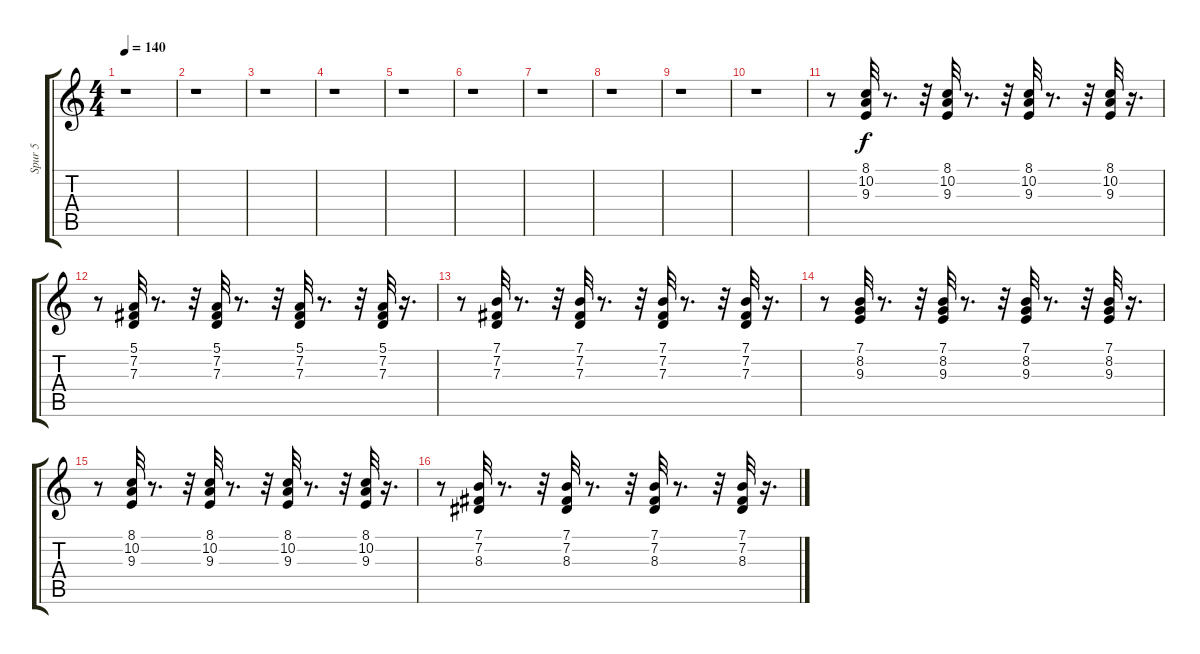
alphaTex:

\track ("Spur 5" "Spur 5") {instrument lead2sawtooth}
\staff {score tabs}
\tuning (E4 B3 G3 D3 A2 E2) {hide}
\ts (4 4)
\tempo 140
\clef g2
\ks c
r.1{dy f instrument lead2sawtooth} |
r.1 |
r.1 |
r.1 |
r.1 |
r.1 |
r.1 |
r.1 |
r.1 |
r.1 |
r.8 (8.1 10.2 9.3).32 r.8{d} r.32 (8.1 10.2 9.3).32 r.8{d} r.32 (8.1 10.2 9.3).32 r.8{d} r.32 (8.1 10.2 9.3).32 r.16{d} |
r.8 (5.1 7.2 7.3).32 r.8{d} r.32 (5.1 7.2 7.3).32 r.8{d} r.32 (5.1 7.2 7.3).32 r.8{d} r.32 (5.1 7.2 7.3).32 r.16{d} |
r.8 (7.1 7.2 7.3).32 r.8{d} r.32 (7.1 7.2 7.3).32 r.8{d} r.32 (7.1 7.2 7.3).32 r.8{d} r.32 (7.1 7.2 7.3).32 r.16{d} |
r.8 (7.1 8.2 9.3).32 r.8{d} r.32 (7.1 8.2 9.3).32 r.8{d} r.32 (7.1 8.2 9.3).32 r.8{d} r.32 (7.1 8.2 9.3).32 r.16{d} |
r.8 (8.1 10.2 9.3).32 r.8{d} r.32 (8.1 10.2 9.3).32 r.8{d} r.32 (8.1 10.2 9.3).32 r.8{d} r.32 (8.1 10.2 9.3).32 r.16{d} |
r.8 (7.1 7.2 8.3).32 r.8{d} r.32 (7.1 7.2 8.3).32 r.8{d} r.32 (7.1 7.2 8.3).32 r.8{d} r.32 (7.1 7.2 8.3).32 r.16{d}
